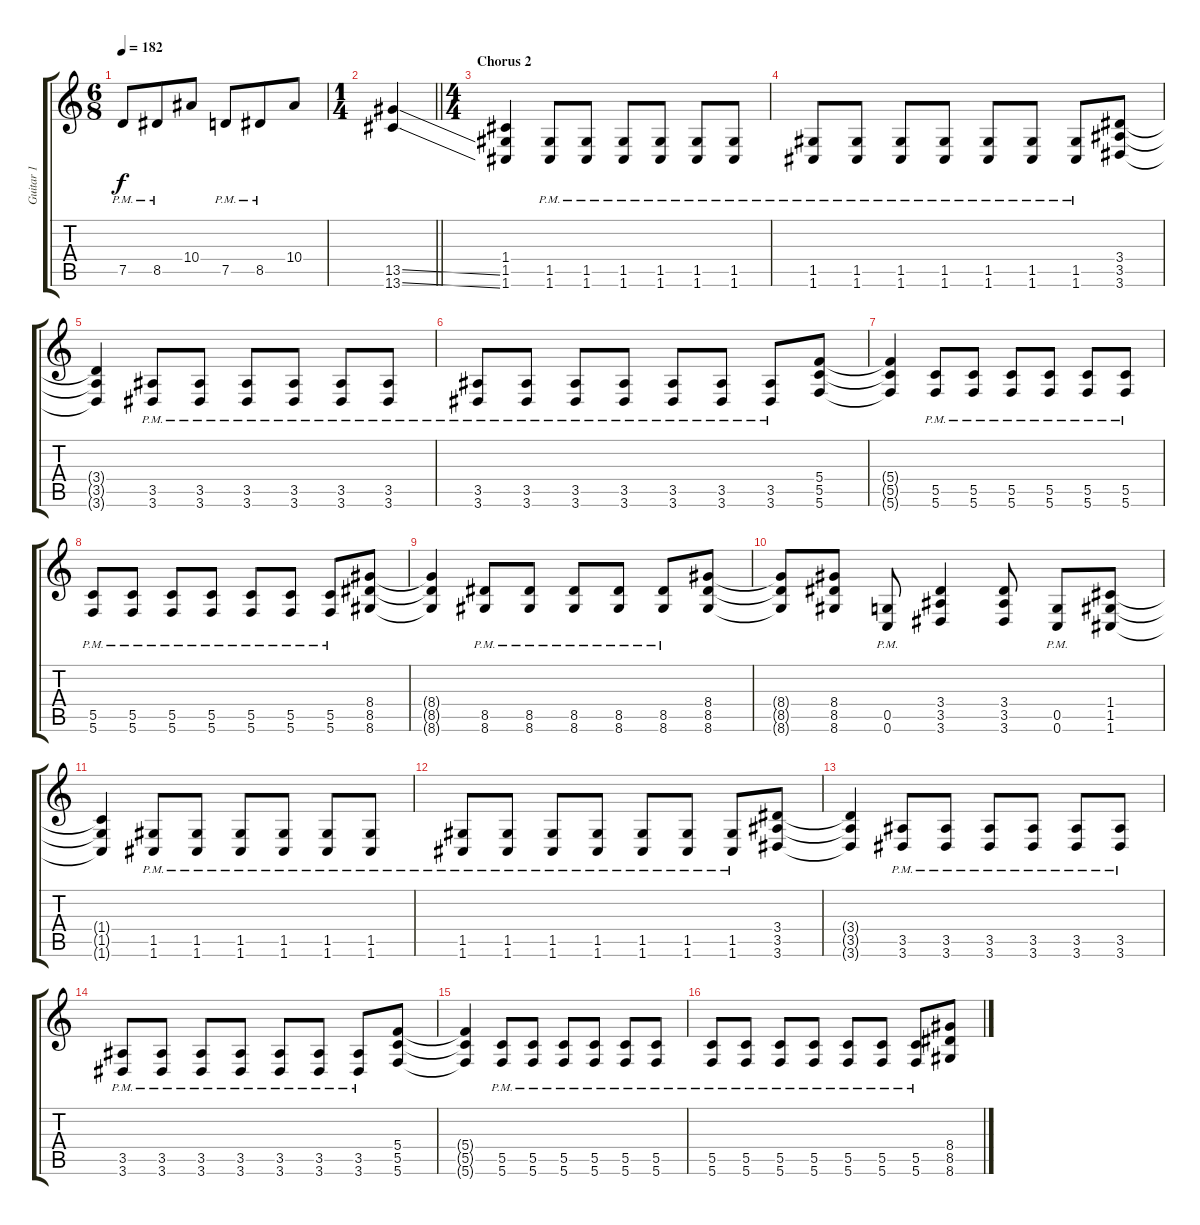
\track ("Guitar 1" "Guitar 1") {instrument distortionguitar}
\staff {score tabs}
\tuning (D4 A3 F3 C3 G2 C2) {hide}
\ts (6 8)
\tempo 182
\clef g2
\ks c
7.5{pm}.8{dy f} 8.5{pm}.8 10.4.8 7.5{pm}.8 8.5{pm}.8 10.4.8 |
\ts (1 4)
\barLineRight lightlight
(13.5{ss} 13.6{ss}).4 |
\ts (4 4)
\section ("" "Chorus 2")
(1.4 1.5 1.6).4 (1.5{pm} 1.6{pm}).8 (1.5{pm} 1.6{pm}).8 (1.5{pm} 1.6{pm}).8 (1.5{pm} 1.6{pm}).8 (1.5{pm} 1.6{pm}).8 (1.5{pm} 1.6{pm}).8 |
(1.5{pm} 1.6{pm}).8 (1.5{pm} 1.6{pm}).8 (1.5{pm} 1.6{pm}).8 (1.5{pm} 1.6{pm}).8 (1.5{pm} 1.6{pm}).8 (1.5{pm} 1.6{pm}).8 (1.5{pm} 1.6{pm}).8 (3.4 3.5 3.6).8 |
(3.4{t} 3.5{t} 3.6{t}).4 (3.5{pm} 3.6{pm}).8 (3.5{pm} 3.6{pm}).8 (3.5{pm} 3.6{pm}).8 (3.5{pm} 3.6{pm}).8 (3.5{pm} 3.6{pm}).8 (3.5{pm} 3.6{pm}).8 |
(3.5{pm} 3.6{pm}).8 (3.5{pm} 3.6{pm}).8 (3.5{pm} 3.6{pm}).8 (3.5{pm} 3.6{pm}).8 (3.5{pm} 3.6{pm}).8 (3.5{pm} 3.6{pm}).8 (3.5{pm} 3.6{pm}).8 (5.4 5.5 5.6).8 |
(5.4{t} 5.5{t} 5.6{t}).4 (5.5{pm} 5.6{pm}).8 (5.5{pm} 5.6{pm}).8 (5.5{pm} 5.6{pm}).8 (5.5{pm} 5.6{pm}).8 (5.5{pm} 5.6{pm}).8 (5.5{pm} 5.6{pm}).8 |
(5.5{pm} 5.6{pm}).8 (5.5{pm} 5.6{pm}).8 (5.5{pm} 5.6{pm}).8 (5.5{pm} 5.6{pm}).8 (5.5{pm} 5.6{pm}).8 (5.5{pm} 5.6{pm}).8 (5.5{pm} 5.6{pm}).8 (8.4 8.5 8.6).8 |
(8.4{t} 8.5{t} 8.6{t}).4 (8.5{pm} 8.6{pm}).8 (8.5{pm} 8.6{pm}).8 (8.5{pm} 8.6{pm}).8 (8.5{pm} 8.6{pm}).8 (8.5{pm} 8.6{pm}).8 (8.4 8.5 8.6).8 |
(8.4{t} 8.5{t} 8.6{t}).8 (8.4 8.5 8.6).8 (0.5{pm} 0.6{pm}).8 (3.4 3.5 3.6).4 (3.4 3.5 3.6).8 (0.5{pm} 0.6{pm}).8 (1.4 1.5 1.6).8 |
(1.4{t} 1.5{t} 1.6{t}).4 (1.5{pm} 1.6{pm}).8 (1.5{pm} 1.6{pm}).8 (1.5{pm} 1.6{pm}).8 (1.5{pm} 1.6{pm}).8 (1.5{pm} 1.6{pm}).8 (1.5{pm} 1.6{pm}).8 |
(1.5{pm} 1.6{pm}).8 (1.5{pm} 1.6{pm}).8 (1.5{pm} 1.6{pm}).8 (1.5{pm} 1.6{pm}).8 (1.5{pm} 1.6{pm}).8 (1.5{pm} 1.6{pm}).8 (1.5{pm} 1.6{pm}).8 (3.4 3.5 3.6).8 |
(3.4{t} 3.5{t} 3.6{t}).4 (3.5{pm} 3.6{pm}).8 (3.5{pm} 3.6{pm}).8 (3.5{pm} 3.6{pm}).8 (3.5{pm} 3.6{pm}).8 (3.5{pm} 3.6{pm}).8 (3.5{pm} 3.6{pm}).8 |
(3.5{pm} 3.6{pm}).8 (3.5{pm} 3.6{pm}).8 (3.5{pm} 3.6{pm}).8 (3.5{pm} 3.6{pm}).8 (3.5{pm} 3.6{pm}).8 (3.5{pm} 3.6{pm}).8 (3.5{pm} 3.6{pm}).8 (5.4 5.5 5.6).8 |
(5.4{t} 5.5{t} 5.6{t}).4 (5.5{pm} 5.6{pm}).8 (5.5{pm} 5.6{pm}).8 (5.5{pm} 5.6{pm}).8 (5.5{pm} 5.6{pm}).8 (5.5{pm} 5.6{pm}).8 (5.5{pm} 5.6{pm}).8 |
(5.5{pm} 5.6{pm}).8 (5.5{pm} 5.6{pm}).8 (5.5{pm} 5.6{pm}).8 (5.5{pm} 5.6{pm}).8 (5.5{pm} 5.6{pm}).8 (5.5{pm} 5.6{pm}).8 (5.5{pm} 5.6{pm}).8 (8.4 8.5 8.6).8
